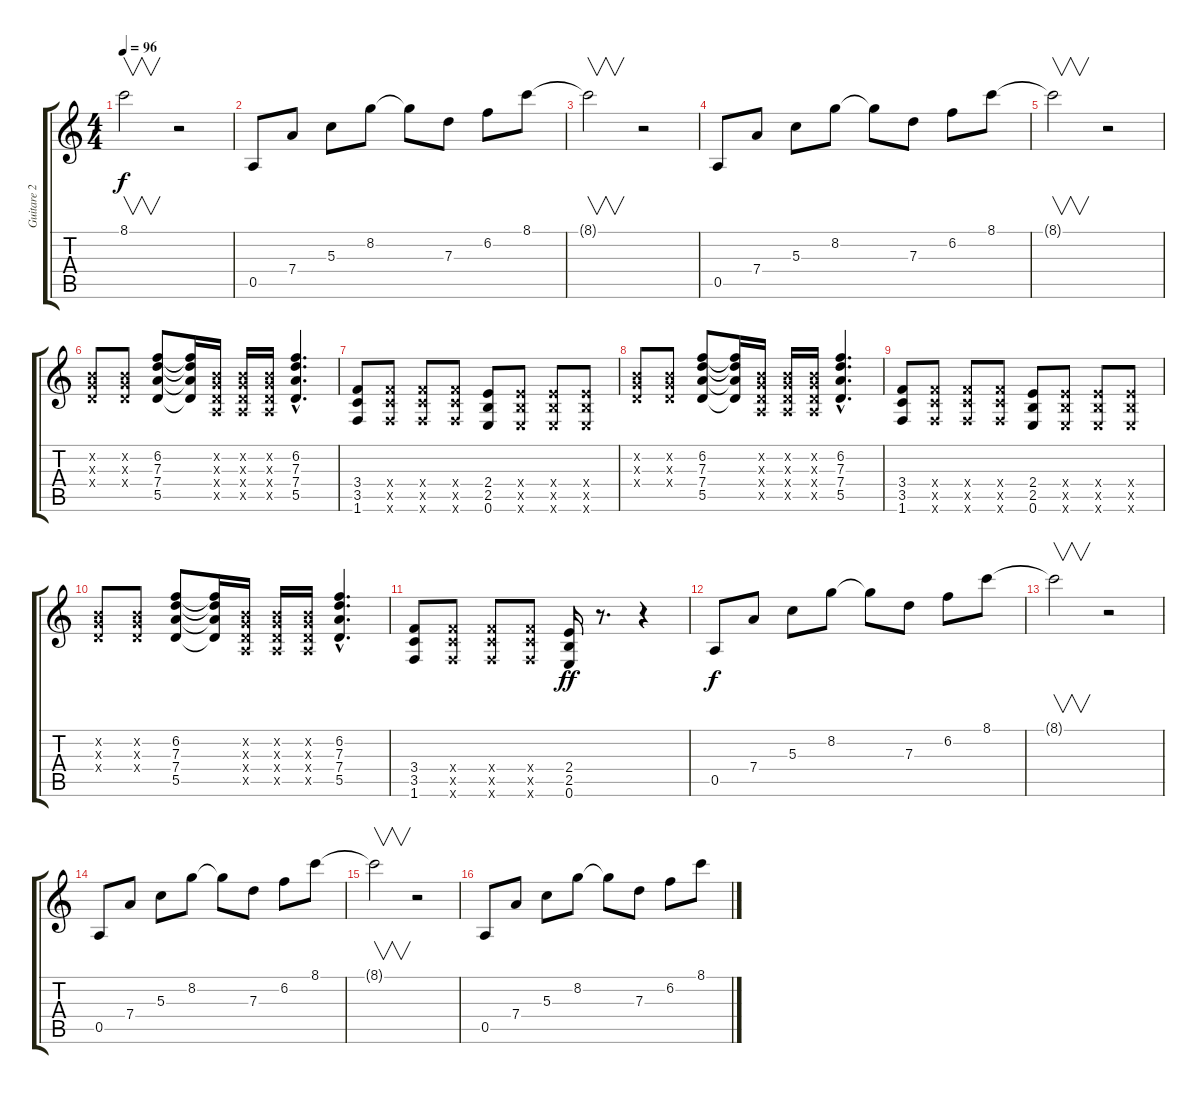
\track ("Guitare 2" "Guitare 2") {instrument distortionguitar}
\staff {score tabs}
\tuning (E4 B3 G3 D3 A2 E2) {hide}
\ts (4 4)
\tempo 96
\clef g2
\ks c
8.1{t}.2{v dy f} r.2 |
0.5.8 7.4.8 5.3.8 8.2.8 8.2{t}.8 7.3.8 6.2.8 8.1.8 |
8.1{t}.2{v} r.2 |
0.5.8 7.4.8 5.3.8 8.2.8 8.2{t}.8 7.3.8 6.2.8 8.1.8 |
8.1{t}.2{v} r.2 |
(0.2{x} 0.3{x} 0.4{x}).8 (0.2{x} 0.3{x} 0.4{x}).8 (6.2 7.3 7.4 5.5).8 (6.2{t} 7.3{t} 7.4{t} 5.5{t}).16 (0.2{x} 0.3{x} 0.4{x} 0.5{x}).16 (0.2{x} 0.3{x} 0.4{x} 0.5{x}).16 (0.2{x} 0.3{x} 0.4{x} 0.5{x}).16 (6.2{hac} 7.3{hac} 7.4{hac} 5.5{hac}).4{d} |
(3.4 3.5 1.6).8 (3.4{x} 3.5{x} 1.6{x}).8 (3.4{x} 3.5{x} 1.6{x}).8 (3.4{x} 3.5{x} 1.6{x}).8 (2.4 2.5 0.6).8 (2.4{x} 2.5{x} 0.6{x}).8 (2.4{x} 2.5{x} 0.6{x}).8 (2.4{x} 2.5{x} 0.6{x}).8 |
(0.2{x} 0.3{x} 0.4{x}).8 (0.2{x} 0.3{x} 0.4{x}).8 (6.2 7.3 7.4 5.5).8 (6.2{t} 7.3{t} 7.4{t} 5.5{t}).16 (0.2{x} 0.3{x} 0.4{x} 0.5{x}).16 (0.2{x} 0.3{x} 0.4{x} 0.5{x}).16 (0.2{x} 0.3{x} 0.4{x} 0.5{x}).16 (6.2{hac} 7.3{hac} 7.4{hac} 5.5{hac}).4{d} |
(3.4 3.5 1.6).8 (3.4{x} 3.5{x} 1.6{x}).8 (3.4{x} 3.5{x} 1.6{x}).8 (3.4{x} 3.5{x} 1.6{x}).8 (2.4 2.5 0.6).8 (2.4{x} 2.5{x} 0.6{x}).8 (2.4{x} 2.5{x} 0.6{x}).8 (2.4{x} 2.5{x} 0.6{x}).8 |
(0.2{x} 0.3{x} 0.4{x}).8 (0.2{x} 0.3{x} 0.4{x}).8 (6.2 7.3 7.4 5.5).8 (6.2{t} 7.3{t} 7.4{t} 5.5{t}).16 (0.2{x} 0.3{x} 0.4{x} 0.5{x}).16 (0.2{x} 0.3{x} 0.4{x} 0.5{x}).16 (0.2{x} 0.3{x} 0.4{x} 0.5{x}).16 (6.2{hac} 7.3{hac} 7.4{hac} 5.5{hac}).4{d} |
(3.4 3.5 1.6).8 (3.4{x} 3.5{x} 1.6{x}).8 (3.4{x} 3.5{x} 1.6{x}).8 (3.4{x} 3.5{x} 1.6{x}).8 (2.4 2.5 0.6).16{dy ff} r.8{d} r.4 |
0.5.8{dy f} 7.4.8 5.3.8 8.2.8 8.2{t}.8 7.3.8 6.2.8 8.1.8 |
8.1{t}.2{v} r.2 |
0.5.8 7.4.8 5.3.8 8.2.8 8.2{t}.8 7.3.8 6.2.8 8.1.8 |
8.1{t}.2{v} r.2 |
0.5.8 7.4.8 5.3.8 8.2.8 8.2{t}.8 7.3.8 6.2.8 8.1.8
